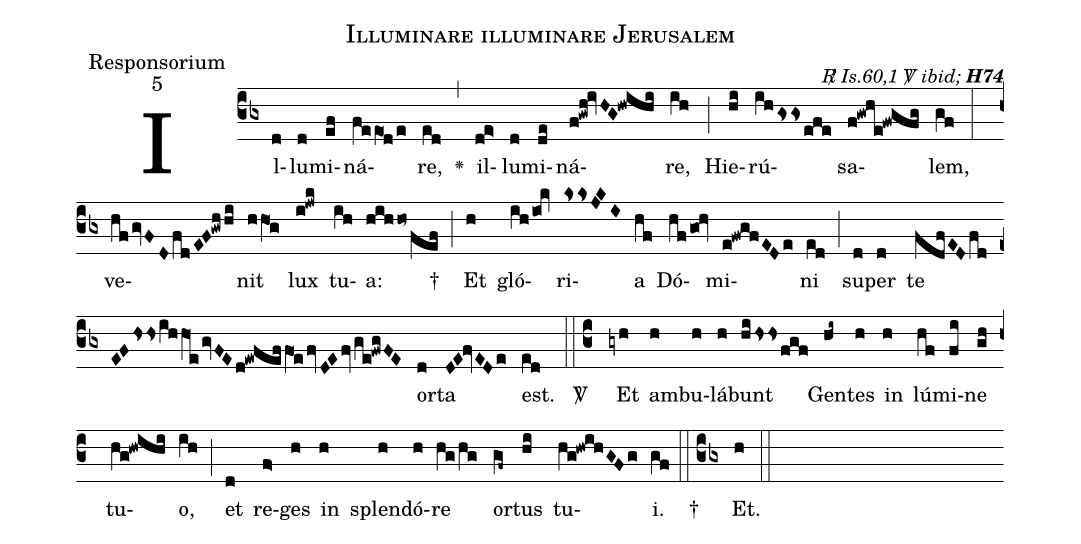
name:Illuminare illuminare Jerusalem;
office-part:Responsorium;
mode:5;
commentary:{\itshape\mdseries \Rbar\ Is.60,1  \Vbar\   ibid;\/}   {\bfseries H74};
%%
(cb3)Il(d)lu(d)mi(ef)ná(feeO1d/e)re,(ed) <v>\greheightstar</v>(,) il(de>)lu(d)mi(de)ná(f!gwh!ivHG!hwihi)re,(ih) (;) Hie(hi)rú(ih/gsgs/efe)sa(f!gwhe!fwgfg)lem,(gf) (:) ve(hfgvFDfdEF!gwh/hi)nit(hhO1g) lux(i!jwk) tu(ih)a:(hihho~/fef)
†(;) Et(h) gló(ihio0k)ri(ksksJKI)a(hf) Dó(hfgo0!hv)mi(e!fwgfEDe)ni(ed) (;) su(d)per(d) te(fdfEDfdEFhshsihhO1egvFEd!ewfeffO1efvDEfv/ge!fwgFE) or(d)ta(DE!fvEDe) est.(ed)
<sp>V/</sp>(::c3) Et(gyh) am(h)bu(h)lá(h)bunt(hi/hshs/fgf) Gen(hi~)tes(h) in(h) lú(hf)mi(fi)ne(gh) tu(hg!hwihi)o,(ih) (;) et(d) re(f>)ges(h) in(h) splen(h)dó(h)re(hg/hg) or(gf~)tus(hi) tu(hg!hwihGFg)i.(gf) †(::cb3) Et.(h) (::)
